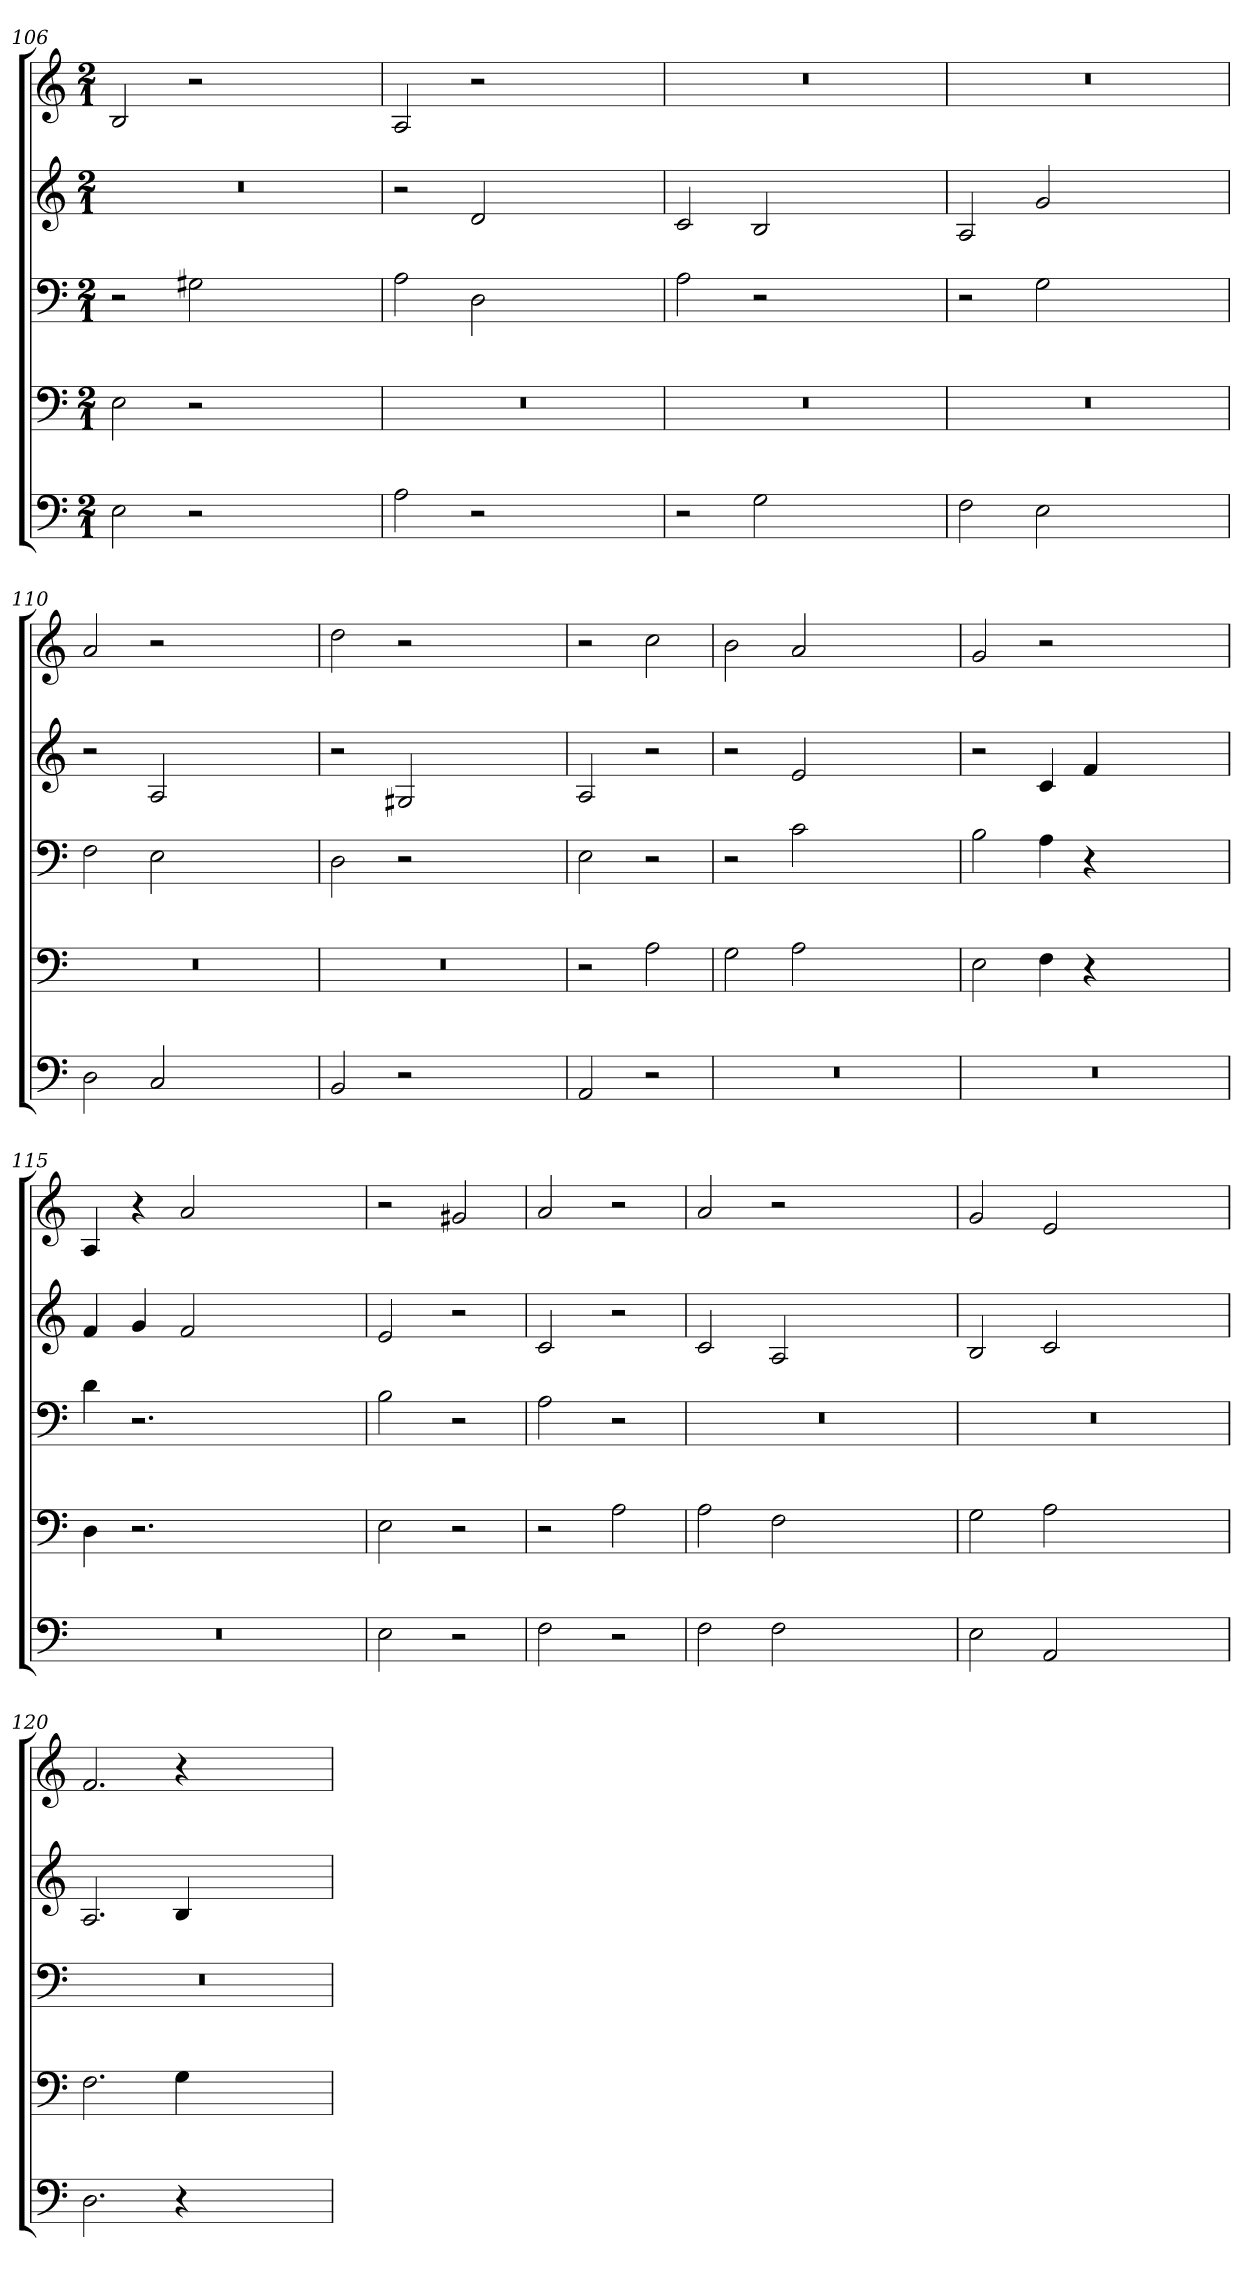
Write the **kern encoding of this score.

**kern	**kern	**kern	**kern	**kern
*part5	*part4	*part3	*part2	*part1
*staff5	*staff4	*staff3	*staff2	*staff1
*clefF4	*clefF4	*clefF4	*clefG2	*clefG2
*k[]	*k[]	*k[]	*k[]	*k[]
*C:	*C:	*C:	*C:	*C:
*M2/1	*M2/1	*M2/1	*M2/1	*M2/1
=106	=106	=106	=106	=106
2E	2E	2r	0r	2B
2r	2r	2G#X	.	2r
1ryy	1ryy	1ryy	.	1ryy
=107	=107	=107	=107	=107
2A	0r	2A	2r	2A
2r	.	2D	2d	2r
1ryy	.	1ryy	1ryy	1ryy
=108	=108	=108	=108	=108
2r	0r	2A	2c	0r
2G	.	2r	2B	.
1ryy	.	1ryy	1ryy	.
=109	=109	=109	=109	=109
2F	0r	2r	2A	0r
2E	.	2G	2gi	.
1ryy	.	1ryy	1ryy	.
=110	=110	=110	=110	=110
2D	0r	2F	2r	2a
2C	.	2E	2A	2r
1ryy	.	1ryy	1ryy	1ryy
=111	=111	=111	=111	=111
2BB	0r	2D	2r	2dd
2r	.	2r	2G#X	2r
1ryy	.	1ryy	1ryy	1ryy
=112	=112	=112	=112	=112
2AA	2r	2E	2A	2r
2r	2A	2r	2r	2cc
=113	=113	=113	=113	=113
0r	2G	2r	2r	2b
.	2A	2c	2ej	2a
.	1ryy	1ryy	1ryy	1ryy
=114	=114	=114	=114	=114
0r	2E	2B	2r	2g
.	4F	4A	4c	2r
.	4r	4r	4fZ	.
.	1ryy	1ryy	1ryy	1ryy
=115	=115	=115	=115	=115
0r	4D	4d	4f	4Ai
.	2.r	2.r	4gi	4r
.	.	.	2fj	2a
.	1ryy	1ryy	1ryy	1ryy
=116	=116	=116	=116	=116
2E	2E	2B	2e	2r
2r	2r	2r	2r	2g#X
=117	=117	=117	=117	=117
2F	2r	2A	2c	2a
2r	2A	2r	2r	2r
=118	=118	=118	=118	=118
2Fj	2A	0r	2c	2a
2F	2F	.	2A	2r
1ryy	1ryy	.	1ryy	1ryy
=119	=119	=119	=119	=119
2E	2G	0r	2B	2g
2AAi	2A	.	2c	2e
1ryy	1ryy	.	1ryy	1ryy
=120	=120	=120	=120	=120
2.D	2.F	0r	2.A	2.f
4r	4G	.	4B	4r
1ryy	1ryy	.	1ryy	1ryy
=	=	=	=	=
*-	*-	*-	*-	*-
